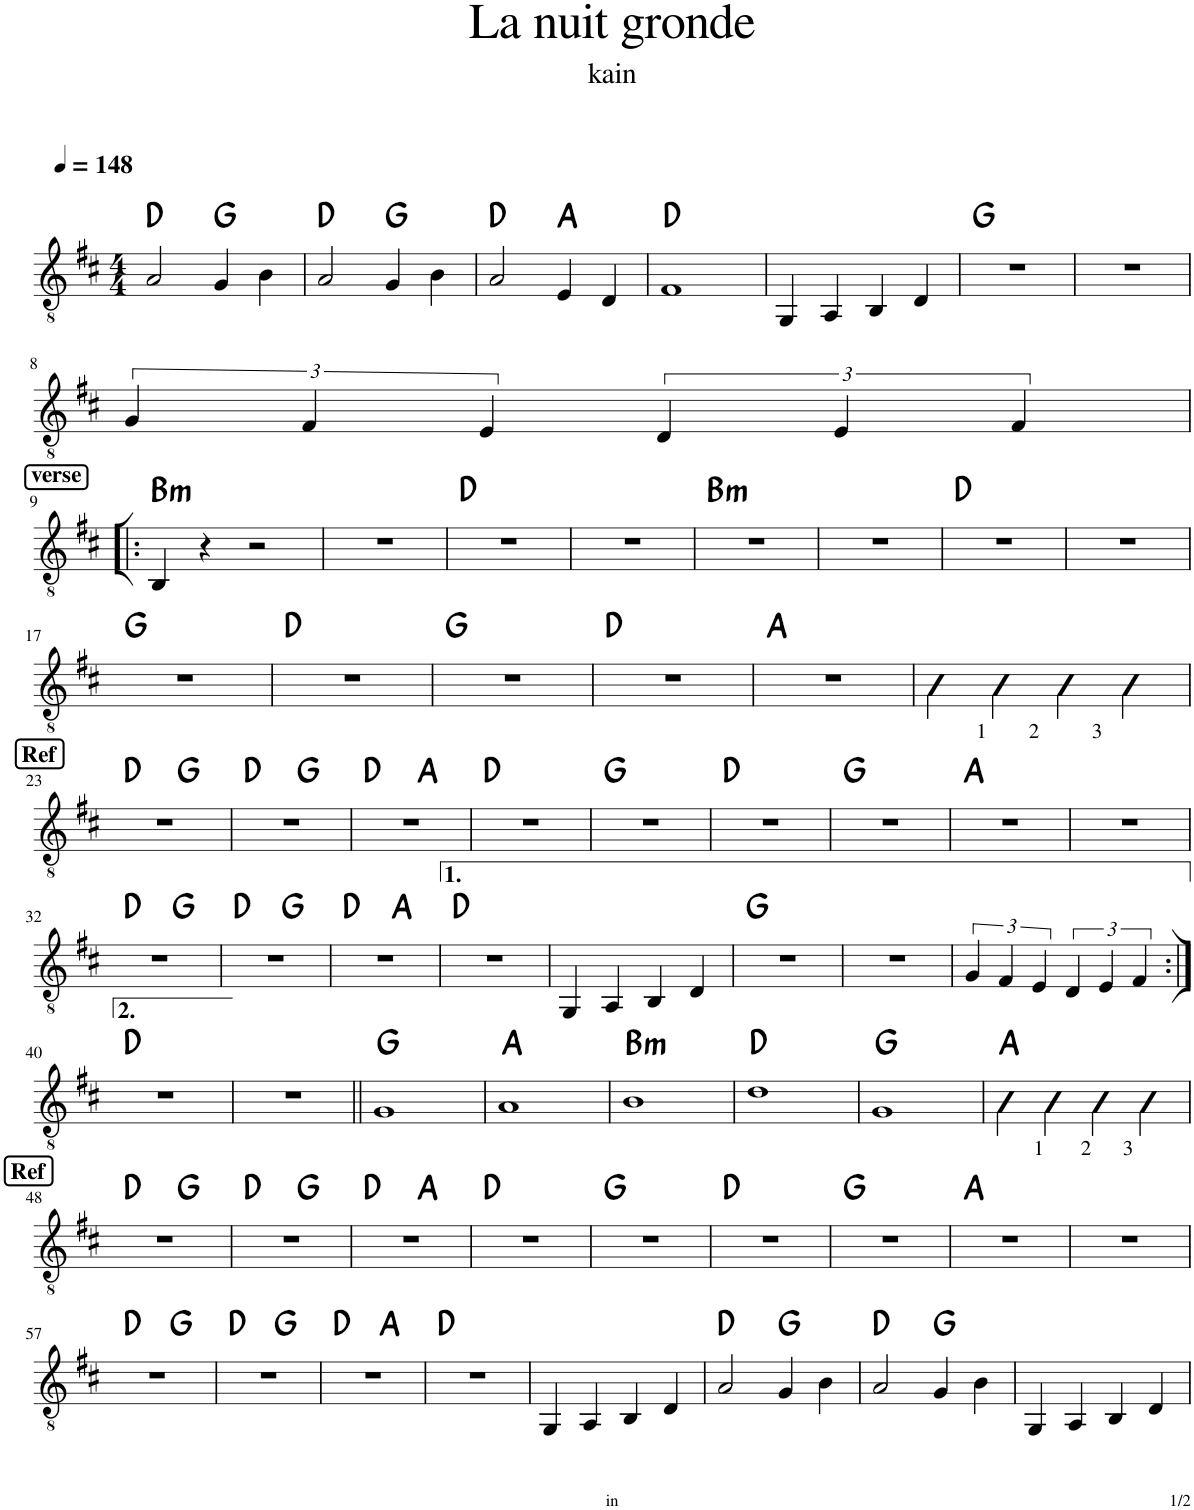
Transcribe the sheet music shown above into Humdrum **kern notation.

**kern	**harte
*part1	*part1
*staff1	*
*I"Classical Guitar	*
*I'Guit.	*
*clefGv2	*
*k[f#c#]	*
*M4/4	*
*MM148	*
=1	=1
2A/	D:maj
4G/	G:maj
4B\	.
=2	=2
2A/	D:maj
4G/	G:maj
4B\	.
=3	=3
2A/	D:maj
4E/	A:maj
4D/	.
=4	=4
1F#	D:maj
=5	=5
4GG/	.
4AA/	.
4BB/	.
4D/	.
=6	=6
1r	G:maj
=7	=7
1r	.
!!LO:LB:g=z
=8	=8
6G/	.
6F#/	.
6E/	.
6D/	.
6E/	.
6F#/	.
!!LO:LB:g=z
!!LO:REH:place=s1:a:B:cj:fs=11:t=verse
=9!|:	=9!|:
!	!LO:H:kt=m
4BB/	B:min
4r	.
2r	.
=10	=10
1r	.
=11	=11
1r	D:maj
=12	=12
1r	.
=13	=13
!	!LO:H:kt=m
1r	B:min
=14	=14
1r	.
=15	=15
1r	D:maj
=16	=16
1r	.
!!LO:LB:g=z
=17	=17
1r	G:maj
=18	=18
1r	D:maj
=19	=19
1r	G:maj
=20	=20
1r	D:maj
=21	=21
1r	A:maj
=22	=22
!LO:TX:b:t=1        2          3	!
4A\	.
4A\	.
4A\	.
4A\	.
!!LO:LB:g=z
!!LO:REH:place=s1:a:B:cj:fs=11:t=Ref
=23	=23
*^	*
1r	2ryy	D:maj
.	2ryy	G:maj
=24	=24	=24
1r	2ryy	D:maj
.	2ryy	G:maj
=25	=25	=25
1r	2ryy	D:maj
.	2ryy	A:maj
*v	*v	*
=26	=26
1r	D:maj
=27	=27
1r	G:maj
=28	=28
1r	D:maj
=29	=29
1r	G:maj
=30	=30
1r	A:maj
=31	=31
1r	.
!!LO:LB:g=z
=32	=32
*^	*
1r	2ryy	D:maj
.	2ryy	G:maj
=33	=33	=33
1r	2ryy	D:maj
.	2ryy	G:maj
=34	=34	=34
1r	2ryy	D:maj
.	2ryy	A:maj
*v	*v	*
=35	=35
1r	D:maj
=36	=36
4GG/	.
4AA/	.
4BB/	.
4D/	.
=37	=37
1r	G:maj
=38	=38
1r	.
=39	=39
6G/	.
6F#/	.
6E/	.
6D/	.
6E/	.
6F#/	.
!!LO:LB:g=z
=40:|!	=40:|!
1r	D:maj
=41	=41
1r	.
=42||	=42||
1G	G:maj
=43	=43
1A	A:maj
=44	=44
!	!LO:H:kt=m
1B	B:min
=45	=45
1d	D:maj
=46	=46
1G	G:maj
=47	=47
!LO:TX:b:t=1       2      3	!
4A\	A:maj
4A\	.
4A\	.
4A\	.
!!LO:LB:g=z
!!LO:REH:place=s1:a:B:cj:fs=11:t=Ref
=48	=48
*^	*
1r	2ryy	D:maj
.	2ryy	G:maj
=49	=49	=49
1r	2ryy	D:maj
.	2ryy	G:maj
=50	=50	=50
1r	2ryy	D:maj
.	2ryy	A:maj
*v	*v	*
=51	=51
1r	D:maj
=52	=52
1r	G:maj
=53	=53
1r	D:maj
=54	=54
1r	G:maj
=55	=55
1r	A:maj
=56	=56
1r	.
!!LO:LB:g=z
=57	=57
*^	*
1r	2ryy	D:maj
.	2ryy	G:maj
=58	=58	=58
1r	2ryy	D:maj
.	2ryy	G:maj
=59	=59	=59
1r	2ryy	D:maj
.	2ryy	A:maj
*v	*v	*
=60	=60
1r	D:maj
=61	=61
4GG/	.
4AA/	.
4BB/	.
4D/	.
=62	=62
2A/	D:maj
4G/	G:maj
4B\	.
=63	=63
2A/	D:maj
4G/	G:maj
4B\	.
=64	=64
4GG/	.
4AA/	.
4BB/	.
4D/	.
=	=
*-	*-
